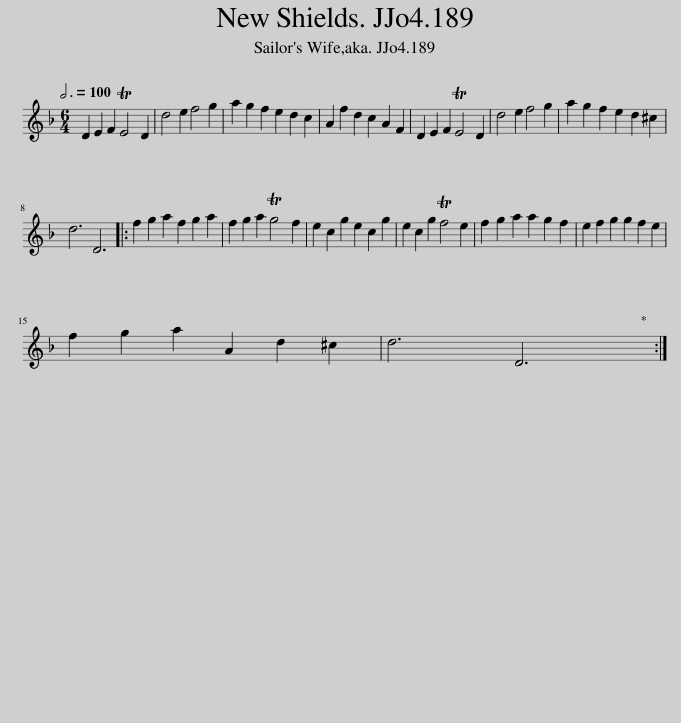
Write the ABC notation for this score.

X:1
L:1/8
Q:3/4=100
M:6/4
I:linebreak $
K:Dmin
V:1 treble
V:1
 D2 E2 F2 TE4 D2 | d4 e2 f4 g2 | a2 g2 f2 e2 d2 c2 | A2 f2 d2 c2 A2 F2 | D2 E2 F2 TE4 D2 | %5
 d4 e2 f4 g2 | a2 g2 f2 e2 d2 ^c2 |$ d6 D6 |: f2 g2 a2 f2 g2 a2 | f2 g2 a2 Tg4 f2 | %10
 e2 c2 g2 e2 c2 g2 | e2 c2 g2 Tf4 e2 | f2 g2 a2 a2 g2 f2 | e2 f2 g2 g2 f2 e2 |$ f2 g2 a2 A2 d2 ^c2 | %15
 d6 D6 :| %16
